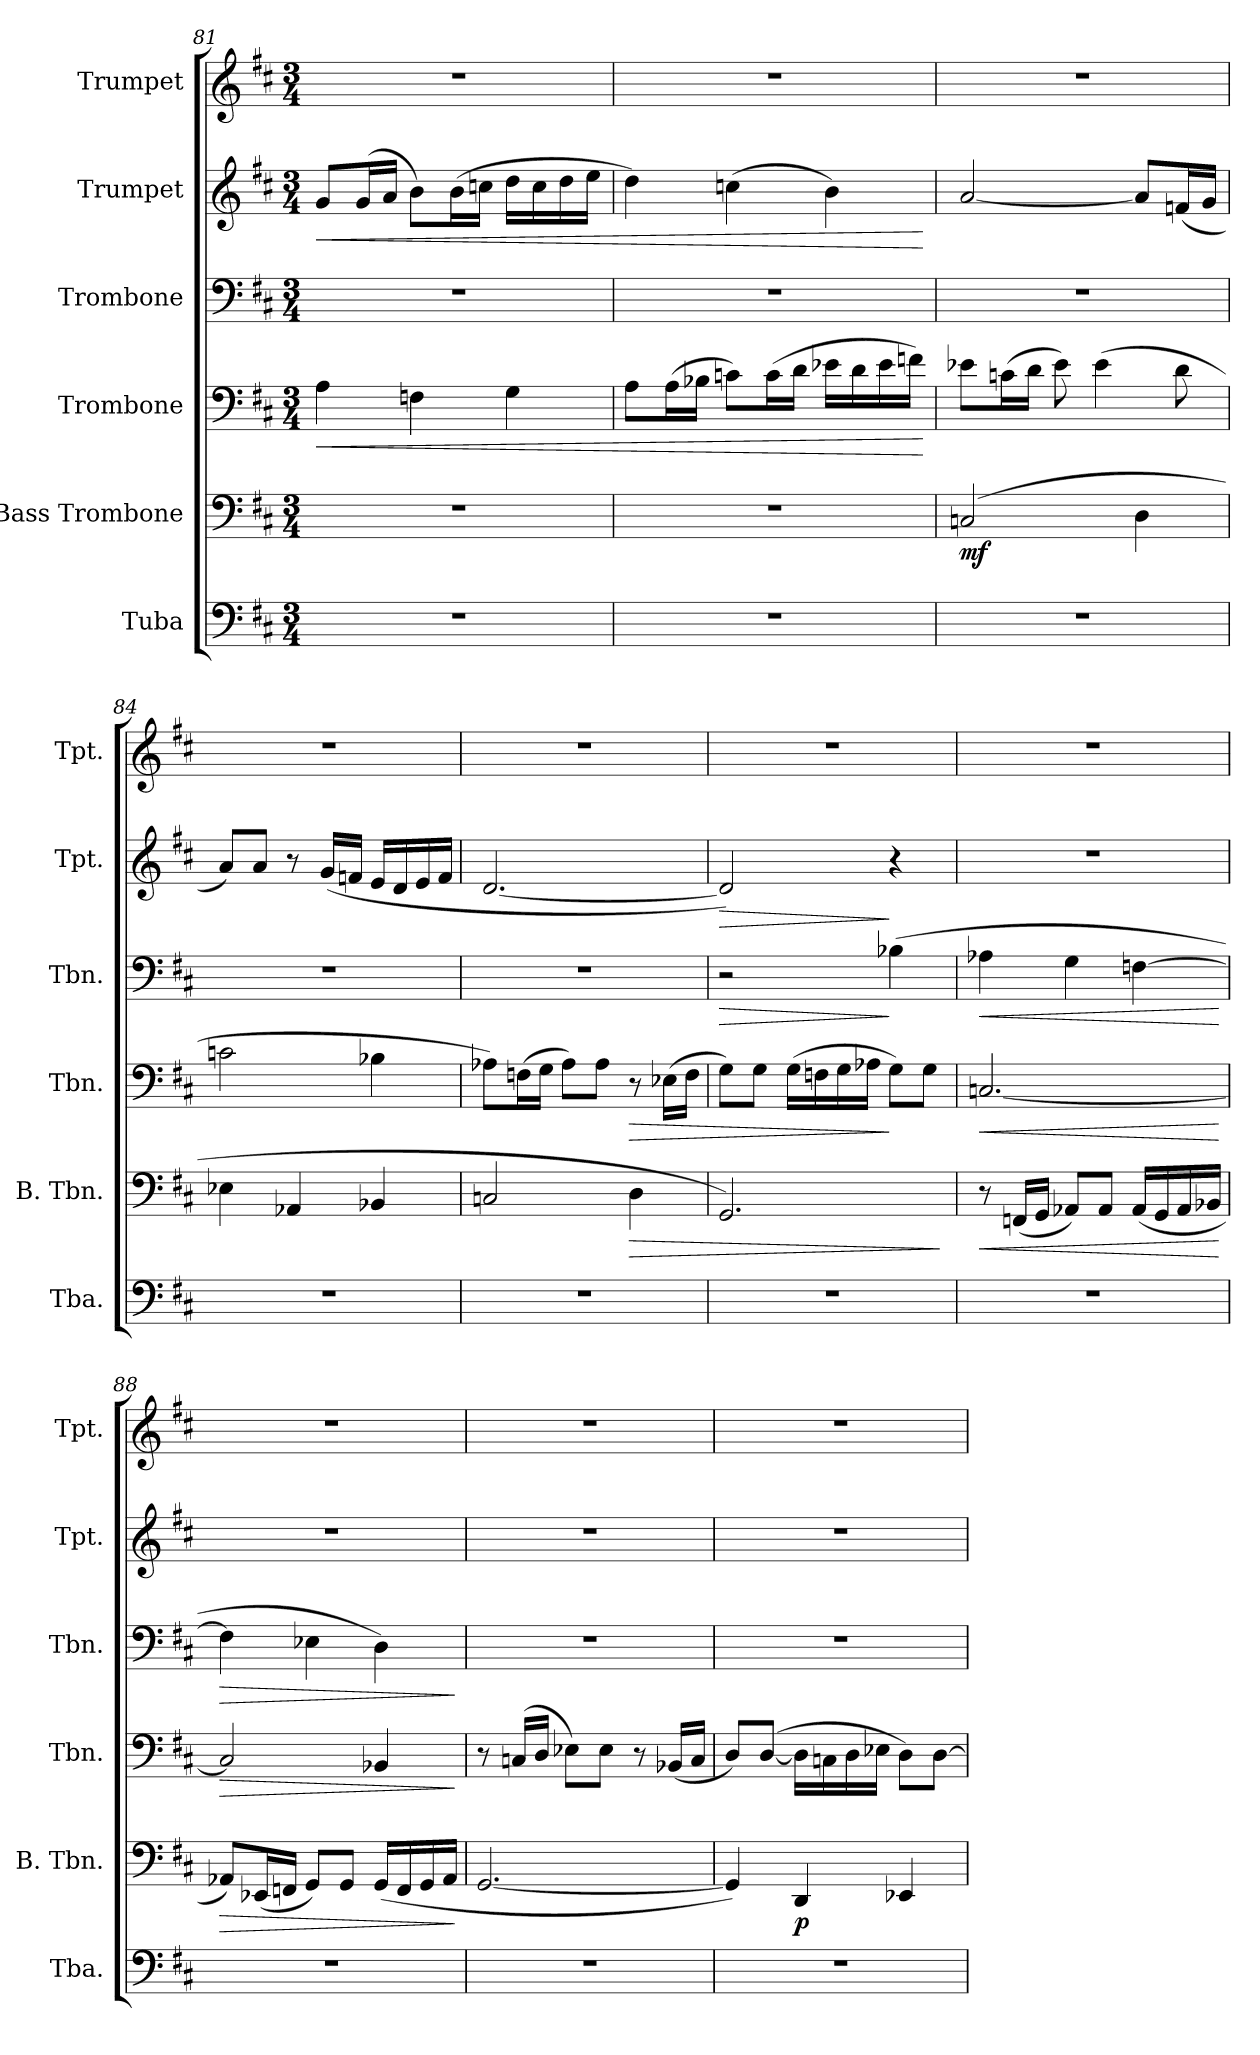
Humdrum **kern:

**kern	**kern	**dynam	**kern	**dynam	**kern	**dynam	**kern	**dynam	**kern
*part6	*part5	*part5	*part4	*part4	*part3	*part3	*part2	*part2	*part1
*staff6	*staff5	*staff5	*staff4	*staff4	*staff3	*staff3	*staff2	*staff2	*staff1
*I"Tuba	*I"Bass Trombone	*	*I"Trombone	*	*I"Trombone	*	*I"Trumpet	*	*I"Trumpet
*I'Tba.	*I'B. Tbn.	*	*I'Tbn.	*	*I'Tbn.	*	*I'Tpt.	*	*I'Tpt.
!!LO:LB:g=z
*clefF4	*clefF4	*	*clefF4	*	*clefF4	*	*clefG2	*	*clefG2
*	*	*	*	*	*	*	*ITrd1c2	*	*ITrd1c2
*k[f#c#]	*k[f#c#]	*	*k[f#c#]	*	*k[f#c#]	*	*k[]	*	*k[]
*M3/4	*M3/4	*	*M3/4	*	*M3/4	*	*M3/4	*	*M3/4
=81	=81	=81	=81	=81	=81	=81	=81	=81	=81
!	!	!	!	!LO:HP:b	!	!	!	!LO:HP:b	!
2.r	2.r	.	4A\	<	2.r	.	8f/L	<	2.r
.	.	.	.	.	.	.	(>16f/L	.	.
.	.	.	.	.	.	.	16g/JJ	.	.
.	.	.	4Fn\	.	.	.	8a\L)	.	.
.	.	.	.	.	.	.	(>16a\L	.	.
.	.	.	.	.	.	.	16b-X\JJ	.	.
.	.	.	4G\	.	.	.	16cc\LL	.	.
.	.	.	.	.	.	.	16b-\	.	.
.	.	.	.	.	.	.	16cc\	.	.
.	.	.	.	.	.	.	16dd\JJ	.	.
=82	=82	=82	=82	=82	=82	=82	=82	=82	=82
2.r	2.r	.	8A\L	.	2.r	.	4cc\)	.	2.r
.	.	.	(>16A\L	.	.	.	.	.	.
.	.	.	16B-X\JJ	.	.	.	.	.	.
.	.	.	8cn\L)	.	.	.	(>4b-X\	.	.
.	.	.	(>16c\L	.	.	.	.	.	.
.	.	.	16d\JJ	.	.	.	.	.	.
.	.	.	16e-X\LL	.	.	.	4a\)	.	.
.	.	.	16d\	.	.	.	.	.	.
.	.	.	16e-\	.	.	.	.	.	.
.	.	.	16fn\JJ)	.	.	.	.	.	.
.	.	.	.	[	.	.	.	[	.
=83	=83	=83	=83	=83	=83	=83	=83	=83	=83
!	!	!LO:DY:b	!	!	!	!	!	!	!
2.r	(>2Cn/	mf	8e-X\L	.	2.r	.	[2g/	.	2.r
.	.	.	(>16cn\L	.	.	.	.	.	.
.	.	.	16d\JJ	.	.	.	.	.	.
.	.	.	8e-\)	.	.	.	.	.	.
.	.	.	(>4e-\	.	.	.	.	.	.
.	4D\	.	.	.	.	.	8g/L]	.	.
.	.	.	8d\	.	.	.	(<16e-X/L	.	.
.	.	.	.	.	.	.	16f/JJ	.	.
=84	=84	=84	=84	=84	=84	=84	=84	=84	=84
2.r	4E-X\	.	2cn\	.	2.r	.	8g/L)	.	2.r
.	.	.	.	.	.	.	8g/J	.	.
.	4AA-X/	.	.	.	.	.	8r	.	.
.	.	.	.	.	.	.	(>16f/LL	.	.
.	.	.	.	.	.	.	16e-X/JJ	.	.
.	4BB-X/	.	4B-X\	.	.	.	16d/LL	.	.
.	.	.	.	.	.	.	16c/	.	.
.	.	.	.	.	.	.	16d/	.	.
.	.	.	.	.	.	.	16e-/JJ	.	.
!!LO:PB:g=z
=85	=85	=85	=85	=85	=85	=85	=85	=85	=85
2.r	2Cn/	.	8A-X\L)	.	2.r	.	[2.c/	.	2.r
.	.	.	(>16Fn\L	.	.	.	.	.	.
.	.	.	16G\JJ	.	.	.	.	.	.
.	.	.	8A-\L)	.	.	.	.	.	.
.	.	.	8A-\J	.	.	.	.	.	.
!	!	!LO:HP:b	!	!LO:HP:b	!	!	!	!	!
.	4D\	>	8r	>	.	.	.	.	.
.	.	.	(>16E-X\LL	.	.	.	.	.	.
.	.	.	16F\JJ	.	.	.	.	.	.
=86	=86	=86	=86	=86	=86	=86	=86	=86	=86
!	!	!	!	!	!	!LO:HP:b	!	!LO:HP:b	!
2.r	2.GG/)	.	8G\L)	.	2r	>	2c/])	>	2.r
.	.	.	8G\J	.	.	.	.	.	.
.	.	.	(>16G\LL	.	.	.	.	.	.
.	.	.	16Fn\	.	.	.	.	.	.
.	.	.	16G\	.	.	.	.	.	.
.	.	.	16A-X\JJ	.	.	.	.	.	.
.	.	.	8G\L)	]	(>4B-X\	]	4r	]	.
.	.	.	8G\J	.	.	.	.	.	.
.	.	]	.	.	.	.	.	.	.
=87	=87	=87	=87	=87	=87	=87	=87	=87	=87
!	!	!LO:HP:b	!	!LO:HP:b	!	!LO:HP:b	!	!	!
2.r	8r	<	[2.Cn/	<	4A-X\	<	2.r	.	2.r
.	(<16FFn/LL	.	.	.	.	.	.	.	.
.	16GG/JJ	.	.	.	.	.	.	.	.
.	8AA-X/L)	.	.	.	4G\	.	.	.	.
.	8AA-/J	.	.	.	.	.	.	.	.
.	(<16AA-/LL	.	.	.	[4Fn\	.	.	.	.
.	16GG/	.	.	.	.	.	.	.	.
.	16AA-/	.	.	.	.	.	.	.	.
.	16BB-X/JJ	.	.	.	.	.	.	.	.
.	.	[	.	[	.	[	.	.	.
=88	=88	=88	=88	=88	=88	=88	=88	=88	=88
!	!	!LO:HP:b	!	!LO:HP:b	!	!LO:HP:b	!	!	!
2.r	8AA-X/L)	>	2C/]	>	4F\]	>	2.r	.	2.r
.	(<16EE-X/L	.	.	.	.	.	.	.	.
.	16FFn/JJ	.	.	.	.	.	.	.	.
.	8GG/L)	.	.	.	4E-X\	.	.	.	.
.	8GG/J	.	.	.	.	.	.	.	.
.	(>16GG/LL	.	4BB-X/	.	4D\)	.	.	.	.
.	16FF/	.	.	.	.	.	.	.	.
.	16GG/	.	.	.	.	.	.	.	.
.	16AA-/JJ	.	.	.	.	.	.	.	.
.	.	]	.	]	.	]	.	.	.
=89	=89	=89	=89	=89	=89	=89	=89	=89	=89
2.r	[2.GG/	.	8r	.	2.r	.	2.r	.	2.r
.	.	.	(>16Cn/LL	.	.	.	.	.	.
.	.	.	16D/JJ	.	.	.	.	.	.
.	.	.	8E-X\L)	.	.	.	.	.	.
.	.	.	8E-\J	.	.	.	.	.	.
.	.	.	8r	.	.	.	.	.	.
.	.	.	(<16BB-X/LL	.	.	.	.	.	.
.	.	.	16C/JJ	.	.	.	.	.	.
!!LO:LB:g=z
=90	=90	=90	=90	=90	=90	=90	=90	=90	=90
*	*	*	*	*	*	*	*	*	*MM94
2.r	4GG/])	.	8D/L)	.	2.r	.	2.r	.	2.r
.	.	.	(>[8D/J	.	.	.	.	.	.
!	!	!LO:DY:b	!	!	!	!	!	!	!
.	4DD/	p	16D\LL]	.	.	.	.	.	.
.	.	.	16Cn\	.	.	.	.	.	.
.	.	.	16D\	.	.	.	.	.	.
.	.	.	16E-X\JJ	.	.	.	.	.	.
.	4EE-X/	.	8D\L)	.	.	.	.	.	.
.	.	.	[8D\J	.	.	.	.	.	.
=	=	=	=	=	=	=	=	=	=
*-	*-	*-	*-	*-	*-	*-	*-	*-	*-
